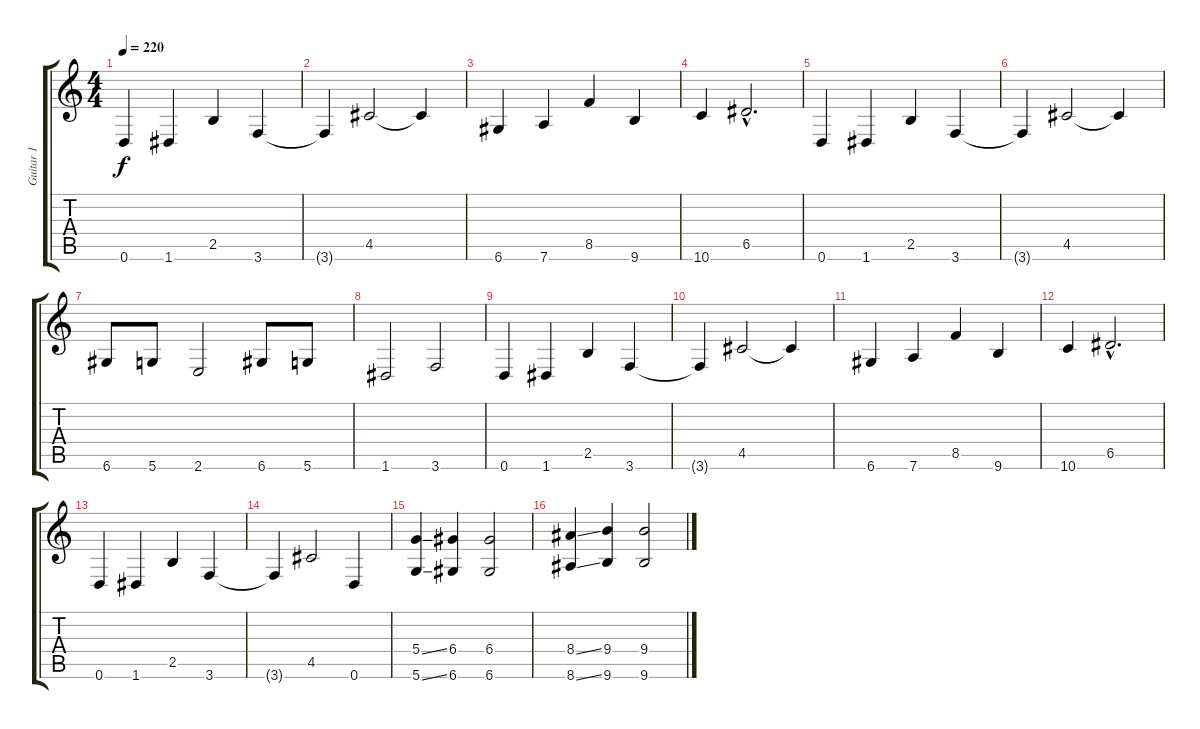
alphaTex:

\track ("Guitar 1" "Guitar 1") {instrument distortionguitar}
\staff {score tabs}
\tuning (E4 B3 G3 D3 A2 D2) {hide}
\ts (4 4)
\tempo 220
\clef g2
\ks c
0.6.4{dy f} 1.6.4 2.5.4 3.6.4 |
3.6{t}.4 4.5.2 4.5{t}.4 |
6.6.4 7.6.4 8.5.4 9.6.4 |
10.6.4 6.5{hac}.2{d} |
0.6.4 1.6.4 2.5.4 3.6.4 |
3.6{t}.4 4.5.2 4.5{t}.4 |
6.6.8 5.6.8 2.6.2 6.6.8 5.6.8 |
1.6.2 3.6.2 |
0.6.4 1.6.4 2.5.4 3.6.4 |
3.6{t}.4 4.5.2 4.5{t}.4 |
6.6.4 7.6.4 8.5.4 9.6.4 |
10.6.4 6.5{hac}.2{d} |
0.6.4 1.6.4 2.5.4 3.6.4 |
3.6{t}.4 4.5.2 0.6.4 |
(5.4{ss} 5.6{ss}).4 (6.4 6.6).4 (6.4 6.6).2 |
(8.4{ss} 8.6{ss}).4 (9.4 9.6).4 (9.4 9.6).2
